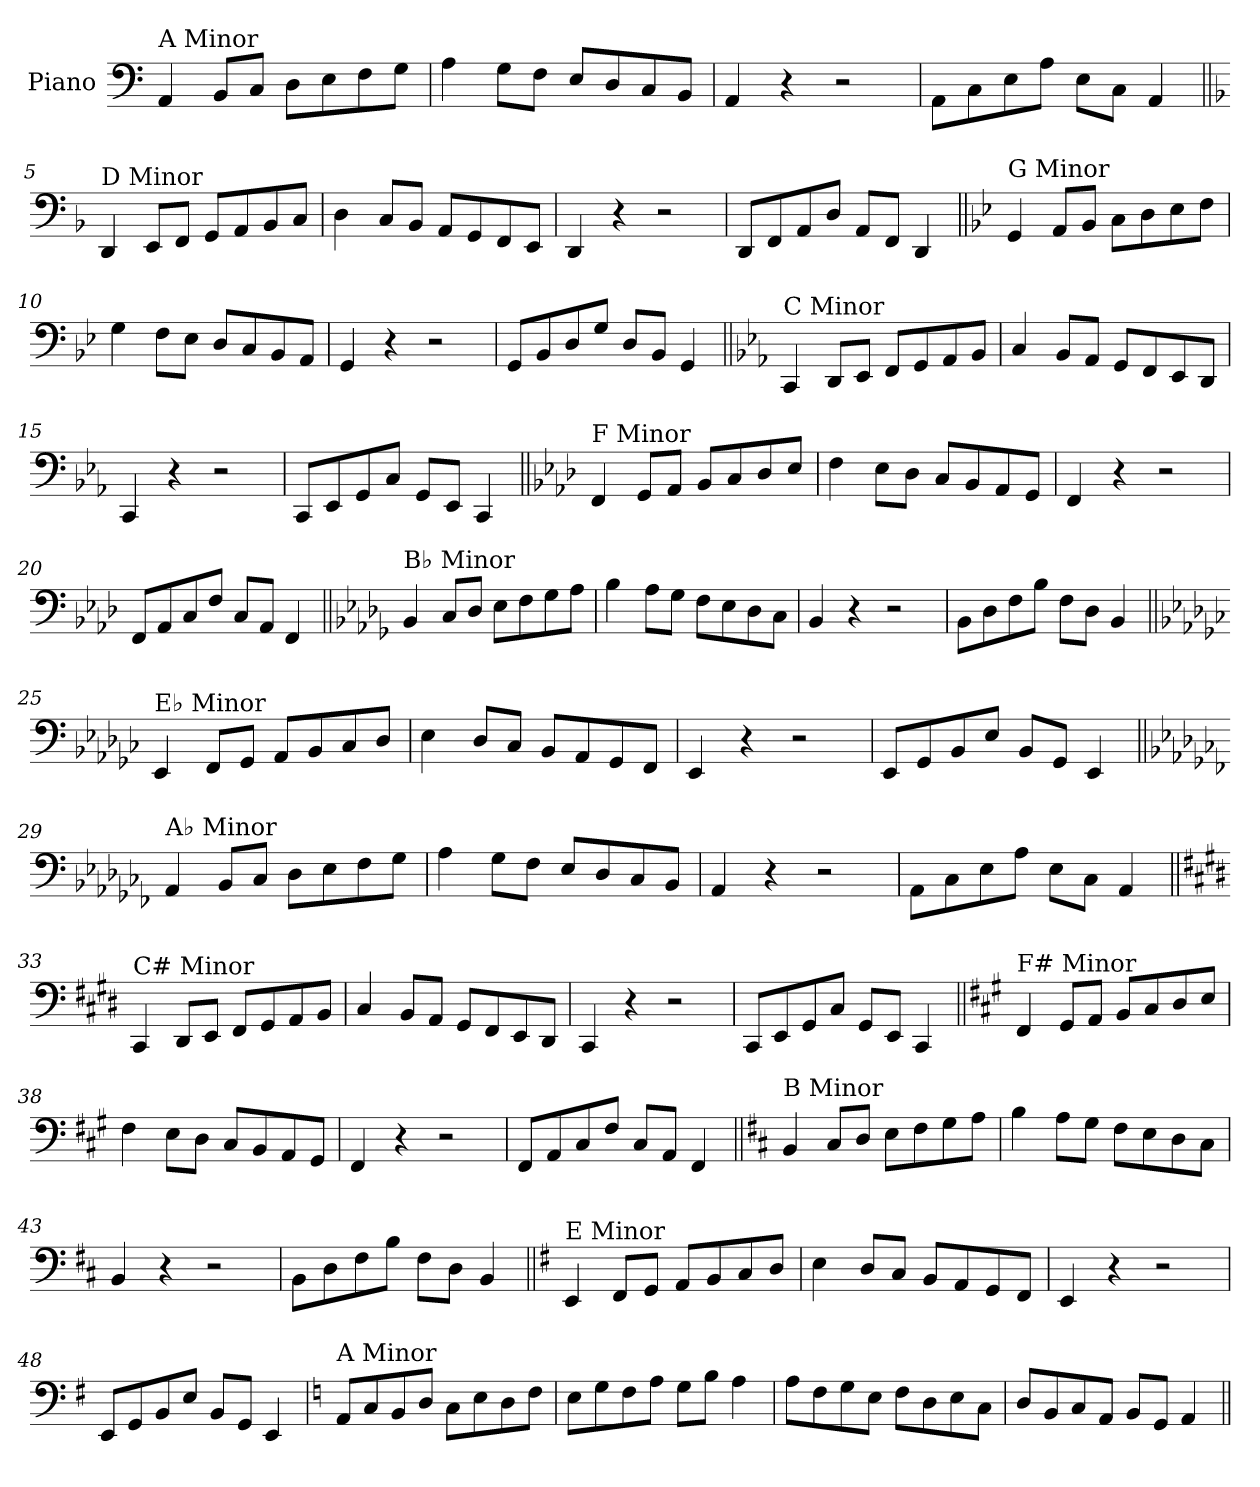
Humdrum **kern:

**kern
*part1
*staff1
*I"Piano
*I'Pno.
*clefF4
*k[]
=1
!LO:TX:a:t=A Minor
4AA/
8BB/L
8C/J
8D\L
8E\
8F\
8G\J
=2
4A\
8G\L
8F\J
8E/L
8D/
8C/
8BB/J
=3
4AA/
4r
2r
=4
8AA\L
8C\
8E\
8A\J
8E\L
8C\J
4AA/
!!LO:LB:g=z
=5||
*k[b-]
!LO:TX:a:t=D Minor
4DD/
8EE/L
8FF/J
8GG/L
8AA/
8BB-/
8C/J
=6
4D\
8C/L
8BB-/J
8AA/L
8GG/
8FF/
8EE/J
=7
4DD/
4r
2r
=8
8DD/L
8FF/
8AA/
8D/J
8AA/L
8FF/J
4DD/
!!LO:LB:g=z
=9||
*k[b-e-]
!LO:TX:a:t=G Minor
4GG/
8AA/L
8BB-/J
8C\L
8D\
8E-\
8F\J
=10
4G\
8F\L
8E-\J
8D/L
8C/
8BB-/
8AA/J
=11
4GG/
4r
2r
=12
8GG/L
8BB-/
8D/
8G/J
8D/L
8BB-/J
4GG/
!!LO:LB:g=z
=13||
*k[b-e-a-]
!LO:TX:a:t=C Minor
4CC/
8DD/L
8EE-/J
8FF/L
8GG/
8AA-/
8BB-/J
=14
4C/
8BB-/L
8AA-/J
8GG/L
8FF/
8EE-/
8DD/J
=15
4CC/
4r
2r
=16
8CC/L
8EE-/
8GG/
8C/J
8GG/L
8EE-/J
4CC/
!!LO:LB:g=z
=17||
*k[b-e-a-d-]
!LO:TX:a:t=F Minor
4FF/
8GG/L
8AA-/J
8BB-/L
8C/
8D-/
8E-/J
=18
4F\
8E-\L
8D-\J
8C/L
8BB-/
8AA-/
8GG/J
=19
4FF/
4r
2r
=20
8FF/L
8AA-/
8C/
8F/J
8C/L
8AA-/J
4FF/
!!LO:LB:g=z
=21||
*k[b-e-a-d-g-]
!LO:TX:a:t=B♭ Minor
4BB-/
8C/L
8D-/J
8E-\L
8F\
8G-\
8A-\J
=22
4B-\
8A-\L
8G-\J
8F\L
8E-\
8D-\
8C\J
=23
4BB-/
4r
2r
=24
8BB-\L
8D-\
8F\
8B-\J
8F\L
8D-\J
4BB-/
!!LO:LB:g=z
=25||
*k[b-e-a-d-g-c-]
!LO:TX:a:t=E♭ Minor
4EE-/
8FF/L
8GG-/J
8AA-/L
8BB-/
8C-/
8D-/J
=26
4E-\
8D-/L
8C-/J
8BB-/L
8AA-/
8GG-/
8FF/J
=27
4EE-/
4r
2r
=28
8EE-/L
8GG-/
8BB-/
8E-/J
8BB-/L
8GG-/J
4EE-/
!!LO:LB:g=z
=29||
*k[b-e-a-d-g-c-f-]
!LO:TX:a:t=A♭ Minor
4AA-/
8BB-/L
8C-/J
8D-\L
8E-\
8F-\
8G-\J
=30
4A-\
8G-\L
8F-\J
8E-/L
8D-/
8C-/
8BB-/J
=31
4AA-/
4r
2r
=32
8AA-\L
8C-\
8E-\
8A-\J
8E-\L
8C-\J
4AA-/
!!LO:LB:g=z
=33||
*k[f#c#g#d#]
!LO:TX:a:t=C# Minor
4CC#/
8DD#/L
8EE/J
8FF#/L
8GG#/
8AA/
8BB/J
=34
4C#/
8BB/L
8AA/J
8GG#/L
8FF#/
8EE/
8DD#/J
=35
4CC#/
4r
2r
=36
8CC#/L
8EE/
8GG#/
8C#/J
8GG#/L
8EE/J
4CC#/
!!LO:LB:g=z
=37||
*k[f#c#g#]
!LO:TX:a:t=F# Minor
4FF#/
8GG#/L
8AA/J
8BB/L
8C#/
8D/
8E/J
=38
4F#\
8E\L
8D\J
8C#/L
8BB/
8AA/
8GG#/J
=39
4FF#/
4r
2r
=40
8FF#/L
8AA/
8C#/
8F#/J
8C#/L
8AA/J
4FF#/
!!LO:LB:g=z
=41||
*k[f#c#]
!LO:TX:a:t=B Minor
4BB/
8C#/L
8D/J
8E\L
8F#\
8G\
8A\J
=42
4B\
8A\L
8G\J
8F#\L
8E\
8D\
8C#\J
=43
4BB/
4r
2r
=44
8BB\L
8D\
8F#\
8B\J
8F#\L
8D\J
4BB/
!!LO:LB:g=z
=45||
*k[f#]
!LO:TX:a:t=E Minor
4EE/
8FF#/L
8GG/J
8AA/L
8BB/
8C/
8D/J
=46
4E\
8D/L
8C/J
8BB/L
8AA/
8GG/
8FF#/J
=47
4EE/
4r
2r
=48
8EE/L
8GG/
8BB/
8E/J
8BB/L
8GG/J
4EE/
!!LO:PB:g=z
=49
*k[]
!LO:TX:a:t=A Minor
8AA/L
8C/
8BB/
8D/J
8C\L
8E\
8D\
8F\J
=50
8E\L
8G\
8F\
8A\J
8G\L
8B\J
4A\
=51
8A\L
8F\
8G\
8E\J
8F\L
8D\
8E\
8C\J
=52
8D/L
8BB/
8C/
8AA/J
8BB/L
8GG/J
4AA/
=||
*-
